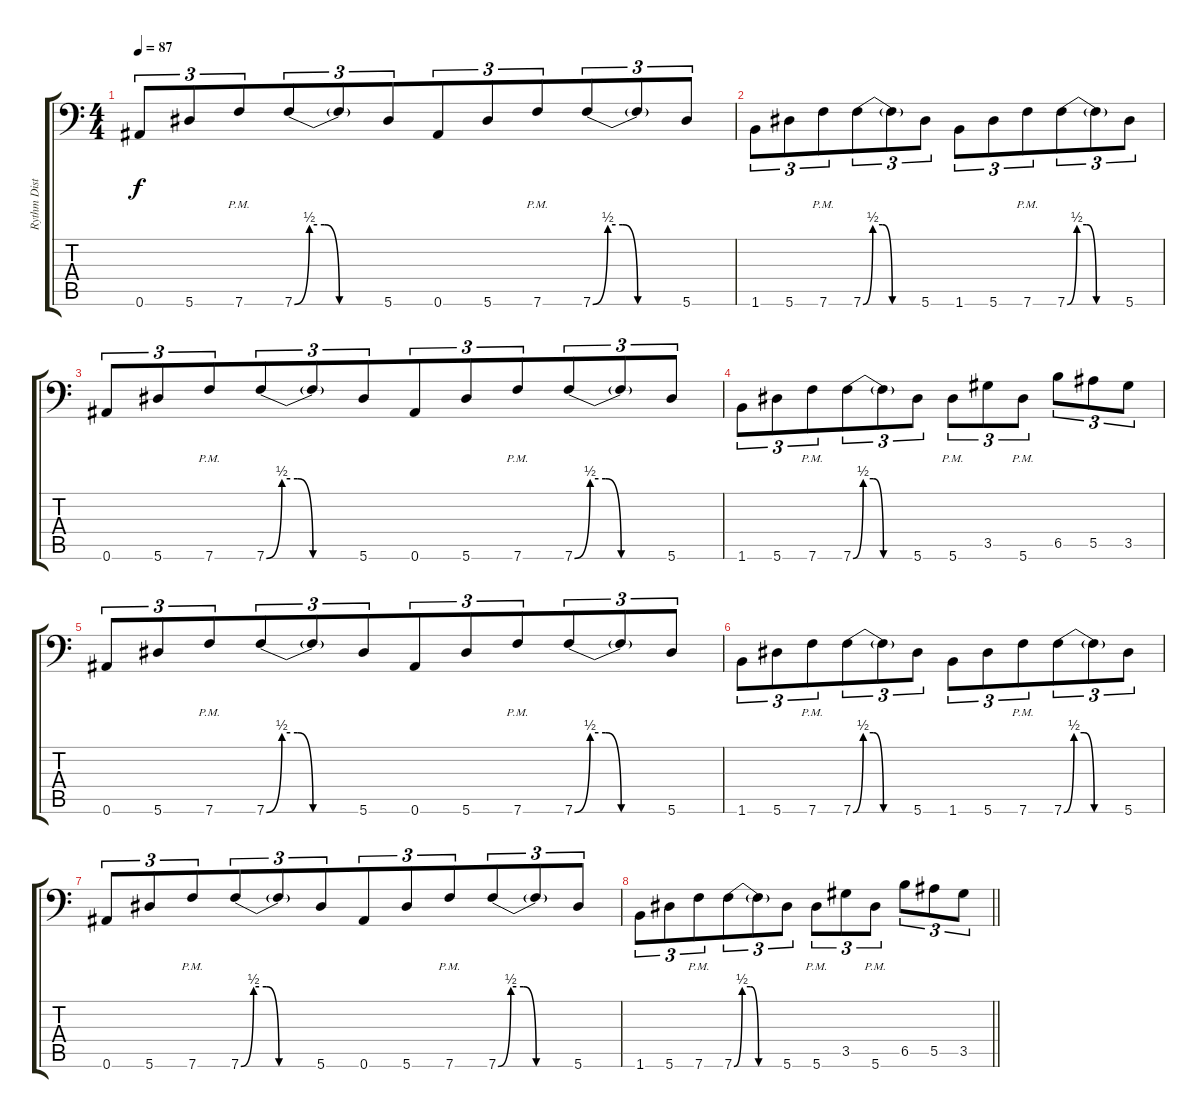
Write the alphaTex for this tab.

\track ("Rythm Dist. Guitar 2" "Rythm Dist") {instrument distortionguitar}
\staff {score tabs}
\tuning (C4 G3 Eb3 Bb2 F2 Bb1) {hide}
\ts (4 4)
\tempo 87
\clef f4
\ks c
0.6.8{tu (3 2) dy f} 5.6.8{tu (3 2)} 7.6{pm}.8{tu (3 2) beam merge} 7.6{be (custom 0 0 10 2 20 2 30 0 60 0)}.8{tu (3 2)} 7.6{t}.8{tu (3 2) beam merge} 5.6.8{tu (3 2) beam merge} 0.6.8{tu (3 2) beam merge} 5.6.8{tu (3 2) beam merge} 7.6{pm}.8{tu (3 2) beam merge} 7.6{be (custom 0 0 10 2 20 2 30 0 60 0)}.8{tu (3 2) beam merge} 7.6{t}.8{tu (3 2) beam merge} 5.6.8{tu (3 2)} |
1.6.8{tu (3 2) beam merge} 5.6.8{tu (3 2) beam merge} 7.6{pm}.8{tu (3 2) beam merge} 7.6{be (custom 0 0 10 2 20 2 30 0 60 0)}.8{tu (3 2) beam merge} 7.6{t}.8{tu (3 2) beam merge} 5.6.8{tu (3 2)} 1.6.8{tu (3 2) beam merge} 5.6.8{tu (3 2) beam merge} 7.6{pm}.8{tu (3 2) beam merge} 7.6{be (custom 0 0 10 2 20 2 30 0 60 0)}.8{tu (3 2)} 7.6{t}.8{tu (3 2)} 5.6.8{tu (3 2)} |
0.6.8{tu (3 2)} 5.6.8{tu (3 2)} 7.6{pm}.8{tu (3 2) beam merge} 7.6{be (custom 0 0 10 2 20 2 30 0 60 0)}.8{tu (3 2)} 7.6{t}.8{tu (3 2) beam merge} 5.6.8{tu (3 2) beam merge} 0.6.8{tu (3 2) beam merge} 5.6.8{tu (3 2) beam merge} 7.6{pm}.8{tu (3 2) beam merge} 7.6{be (custom 0 0 10 2 20 2 30 0 60 0)}.8{tu (3 2) beam merge} 7.6{t}.8{tu (3 2) beam merge} 5.6.8{tu (3 2)} |
1.6.8{tu (3 2) beam merge} 5.6.8{tu (3 2) beam merge} 7.6{pm}.8{tu (3 2) beam merge} 7.6{be (custom 0 0 10 2 20 2 30 0 60 0)}.8{tu (3 2) beam merge} 7.6{t}.8{tu (3 2) beam merge} 5.6.8{tu (3 2)} 5.6{pm}.8{tu (3 2) beam merge} 3.5.8{tu (3 2) beam merge} 5.6{pm}.8{tu (3 2)} 6.5.8{tu (3 2)} 5.5.8{tu (3 2) beam merge} 3.5.8{tu (3 2)} |
0.6.8{tu (3 2)} 5.6.8{tu (3 2)} 7.6{pm}.8{tu (3 2) beam merge} 7.6{be (custom 0 0 10 2 20 2 30 0 60 0)}.8{tu (3 2)} 7.6{t}.8{tu (3 2) beam merge} 5.6.8{tu (3 2) beam merge} 0.6.8{tu (3 2) beam merge} 5.6.8{tu (3 2) beam merge} 7.6{pm}.8{tu (3 2) beam merge} 7.6{be (custom 0 0 10 2 20 2 30 0 60 0)}.8{tu (3 2) beam merge} 7.6{t}.8{tu (3 2) beam merge} 5.6.8{tu (3 2)} |
1.6.8{tu (3 2) beam merge} 5.6.8{tu (3 2) beam merge} 7.6{pm}.8{tu (3 2) beam merge} 7.6{be (custom 0 0 10 2 20 2 30 0 60 0)}.8{tu (3 2) beam merge} 7.6{t}.8{tu (3 2) beam merge} 5.6.8{tu (3 2)} 1.6.8{tu (3 2) beam merge} 5.6.8{tu (3 2) beam merge} 7.6{pm}.8{tu (3 2) beam merge} 7.6{be (custom 0 0 10 2 20 2 30 0 60 0)}.8{tu (3 2)} 7.6{t}.8{tu (3 2)} 5.6.8{tu (3 2)} |
0.6.8{tu (3 2)} 5.6.8{tu (3 2)} 7.6{pm}.8{tu (3 2) beam merge} 7.6{be (custom 0 0 10 2 20 2 30 0 60 0)}.8{tu (3 2)} 7.6{t}.8{tu (3 2) beam merge} 5.6.8{tu (3 2) beam merge} 0.6.8{tu (3 2) beam merge} 5.6.8{tu (3 2) beam merge} 7.6{pm}.8{tu (3 2) beam merge} 7.6{be (custom 0 0 10 2 20 2 30 0 60 0)}.8{tu (3 2) beam merge} 7.6{t}.8{tu (3 2) beam merge} 5.6.8{tu (3 2)} |
\barLineRight lightlight
1.6.8{tu (3 2) beam merge} 5.6.8{tu (3 2) beam merge} 7.6{pm}.8{tu (3 2) beam merge} 7.6{be (custom 0 0 10 2 20 2 30 0 60 0)}.8{tu (3 2) beam merge} 7.6{t}.8{tu (3 2) beam merge} 5.6.8{tu (3 2)} 5.6{pm}.8{tu (3 2) beam merge} 3.5.8{tu (3 2) beam merge} 5.6{pm}.8{tu (3 2)} 6.5.8{tu (3 2)} 5.5.8{tu (3 2) beam merge} 3.5.8{tu (3 2)}
